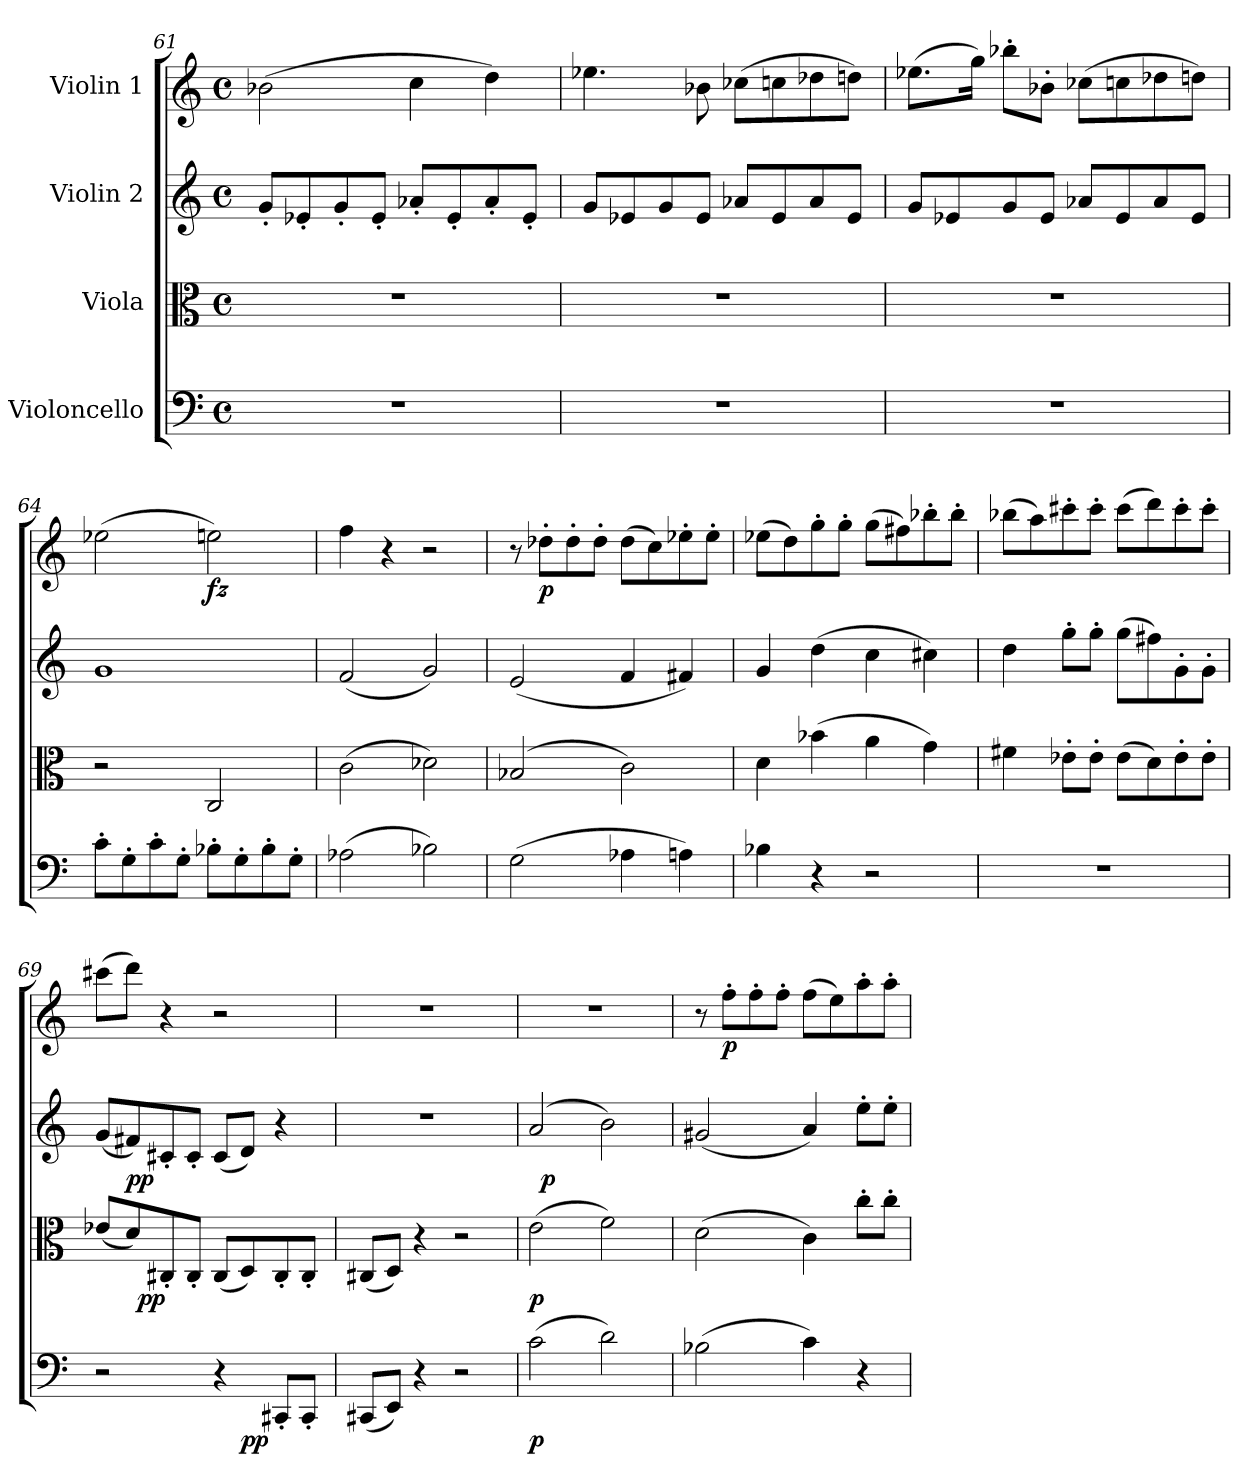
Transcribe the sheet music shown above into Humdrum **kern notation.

**kern	**dynam	**kern	**dynam	**kern	**dynam	**kern	**dynam
*part4	*part4	*part3	*part3	*part2	*part2	*part1	*part1
*staff4	*staff4	*staff3	*staff3	*staff2	*staff2	*staff1	*staff1
*I"Violoncello	*	*I"Viola	*	*I"Violin 2	*	*I"Violin 1	*
*clefF4	*	*clefC3	*	*clefG2	*	*clefG2	*
*k[]	*	*k[]	*	*k[]	*	*k[]	*
*C:	*	*C:	*	*C:	*	*C:	*
*M4/4	*	*M4/4	*	*M4/4	*	*M4/4	*
*met(c)	*	*met(c)	*	*met(c)	*	*met(c)	*
=61	=61	=61	=61	=61	=61	=61	=61
1r	.	1r	.	8g'</L	.	(2b-X\	.
.	.	.	.	8e-X'</	.	.	.
.	.	.	.	8g'</	.	.	.
.	.	.	.	8e-'</J	.	.	.
.	.	.	.	8a-X'</L	.	4cc\	.
.	.	.	.	8e-'</	.	.	.
.	.	.	.	8a-'</	.	4dd\)	.
.	.	.	.	8e-'</J	.	.	.
=62	=62	=62	=62	=62	=62	=62	=62
1r	.	1r	.	8g/L	.	4.ee-X\	.
.	.	.	.	8e-X/	.	.	.
.	.	.	.	8g/	.	.	.
.	.	.	.	8e-/J	.	8b-X\	.
.	.	.	.	8a-X/L	.	(8cc-X\L	.
.	.	.	.	8e-/	.	8ccn\	.
.	.	.	.	8a-/	.	8dd-X\	.
.	.	.	.	8e-/J	.	8ddn\J)	.
=63	=63	=63	=63	=63	=63	=63	=63
1r	.	1r	.	8g/L	.	(8.ee-X\L	.
.	.	.	.	8e-X/	.	.	.
.	.	.	.	.	.	16gg\Jk)	.
.	.	.	.	8g/	.	8bb-X'>\L	.
.	.	.	.	8e-/J	.	8b-X'>\J	.
.	.	.	.	8a-X/L	.	(8cc-X\L	.
.	.	.	.	8e-/	.	8ccn\	.
.	.	.	.	8a-/	.	8dd-X\	.
.	.	.	.	8e-/J	.	8ddn\J)	.
=64	=64	=64	=64	=64	=64	=64	=64
8c'>\L	.	2r	.	1g	.	(2ee-X\	.
8G'>\	.	.	.	.	.	.	.
8c'>\	.	.	.	.	.	.	.
8G'>\J	.	.	.	.	.	.	.
!	!	!	!	!	!	!	!LO:DY:b
8B-X'>\L	.	2C/	.	.	.	2een\)	fz
8G'>\	.	.	.	.	.	.	.
8B-'>\	.	.	.	.	.	.	.
8G'>\J	.	.	.	.	.	.	.
=65	=65	=65	=65	=65	=65	=65	=65
(2A-X\	.	(2c\	.	(2f/	.	4ff\	.
.	.	.	.	.	.	4r	.
2B-X\)	.	2d-X\)	.	2g/)	.	2r	.
=66	=66	=66	=66	=66	=66	=66	=66
(2G\	.	(2B-X/	.	(2e/	.	8r	.
!	!	!	!	!	!	!	!LO:DY:b
.	.	.	.	.	.	8dd-X'>\L	p
.	.	.	.	.	.	8dd-'>\	.
.	.	.	.	.	.	8dd-'>\J	.
4A-X\	.	2c\)	.	4f/	.	(8dd-\L	.
.	.	.	.	.	.	8cc\)	.
4An\)	.	.	.	4f#X/)	.	8ee-X'>\	.
.	.	.	.	.	.	8ee-'>\J	.
=67	=67	=67	=67	=67	=67	=67	=67
4B-X\	.	4d\	.	4g/	.	(8ee-X\L	.
.	.	.	.	.	.	8dd\)	.
4r	.	(4b-X\	.	(4dd\	.	8gg'>\	.
.	.	.	.	.	.	8gg'>\J	.
2r	.	4a\	.	4cc\	.	(8gg\L	.
.	.	.	.	.	.	8ff#X\)	.
.	.	4g\)	.	4cc#X\)	.	8bb-X'>\	.
.	.	.	.	.	.	8bb-'>\J	.
=68	=68	=68	=68	=68	=68	=68	=68
1r	.	4f#X\	.	4dd\	.	(8bb-X\L	.
.	.	.	.	.	.	8aa\)	.
.	.	8e-X'>\L	.	8gg'>\L	.	8ccc#X'>\	.
.	.	8e-'>\J	.	8gg'>\J	.	8ccc#'>\J	.
.	.	(8e-\L	.	(8gg\L	.	(8ccc#\L	.
.	.	8d\)	.	8ff#X\)	.	8ddd\)	.
.	.	8e-'>\	.	8g'>\	.	8ccc#'>\	.
.	.	8e-'>\J	.	8g'>\J	.	8ccc#'>\J	.
=69	=69	=69	=69	=69	=69	=69	=69
*^	*	*^	*	*	*	*	*
2r	2ryy	.	(8e-X/L	8ryy	.	(8g/L	.	(8ccc#X\L	.
!	!	!	!	!	!	!	!LO:DY:b	!	!
.	.	.	8d/)	32ryy	.	8f#X/)	pp	8ddd\J)	.
!	!	!	!	!	!LO:DY:b	!	!	!	!
.	.	.	.	2ryy	pp	.	.	.	.
.	.	.	8C#X'</	.	.	8c#X'</	.	4r	.
.	.	.	8C#'</J	.	.	8c#'</J	.	.	.
4r	8ryy	.	(8C#/L	.	.	(8c#/L	.	2r	.
!	!	!LO:DY:b	!	!	!	!	!	!	!
.	4.ryy	pp	8D/)	.	.	8d/J)	.	.	.
.	.	.	.	4ryy	.	.	.	.	.
8CC#X'</L	.	.	8C#'</	.	.	4r	.	.	.
8CC#'</J	.	.	8C#'</J	.	.	.	.	.	.
.	.	.	.	16.ryy	.	.	.	.	.
*v	*v	*	*	*	*	*	*	*	*
*	*	*v	*v	*	*	*	*	*
=70	=70	=70	=70	=70	=70	=70	=70
(8CC#X/L	.	(8C#X/L	.	1r	.	1r	.
8EE/J)	.	8D/J)	.	.	.	.	.
4r	.	4r	.	.	.	.	.
2r	.	2r	.	.	.	.	.
=71	=71	=71	=71	=71	=71	=71	=71
!	!LO:DY:b	!	!LO:DY:b	!	!	!	!
*	*	*	*	*^	*	*	*
(2c\	p	(2e\	p	(2a/	32ryy	.	1r	.
!	!	!	!	!	!	!LO:DY:b	!	!
.	.	.	.	.	2ryy	p	.	.
2d\)	.	2f\)	.	2b\)	.	.	.	.
.	.	.	.	.	4...ryy	.	.	.
*	*	*	*	*v	*v	*	*	*
=72	=72	=72	=72	=72	=72	=72	=72
(2B-X\	.	(2d\	.	(2g#X/	.	8r	.
!	!	!	!	!	!	!	!LO:DY:b
.	.	.	.	.	.	8ff'>\L	p
.	.	.	.	.	.	8ff'>\	.
.	.	.	.	.	.	8ff'>\J	.
4c\)	.	4c\)	.	4a/)	.	(8ff\L	.
.	.	.	.	.	.	8ee\)	.
4r	.	8cc'>\L	.	8ee'>\L	.	8aa'>\	.
.	.	8cc'>\J	.	8ee'>\J	.	8aa'>\J	.
=	=	=	=	=	=	=	=
*-	*-	*-	*-	*-	*-	*-	*-
